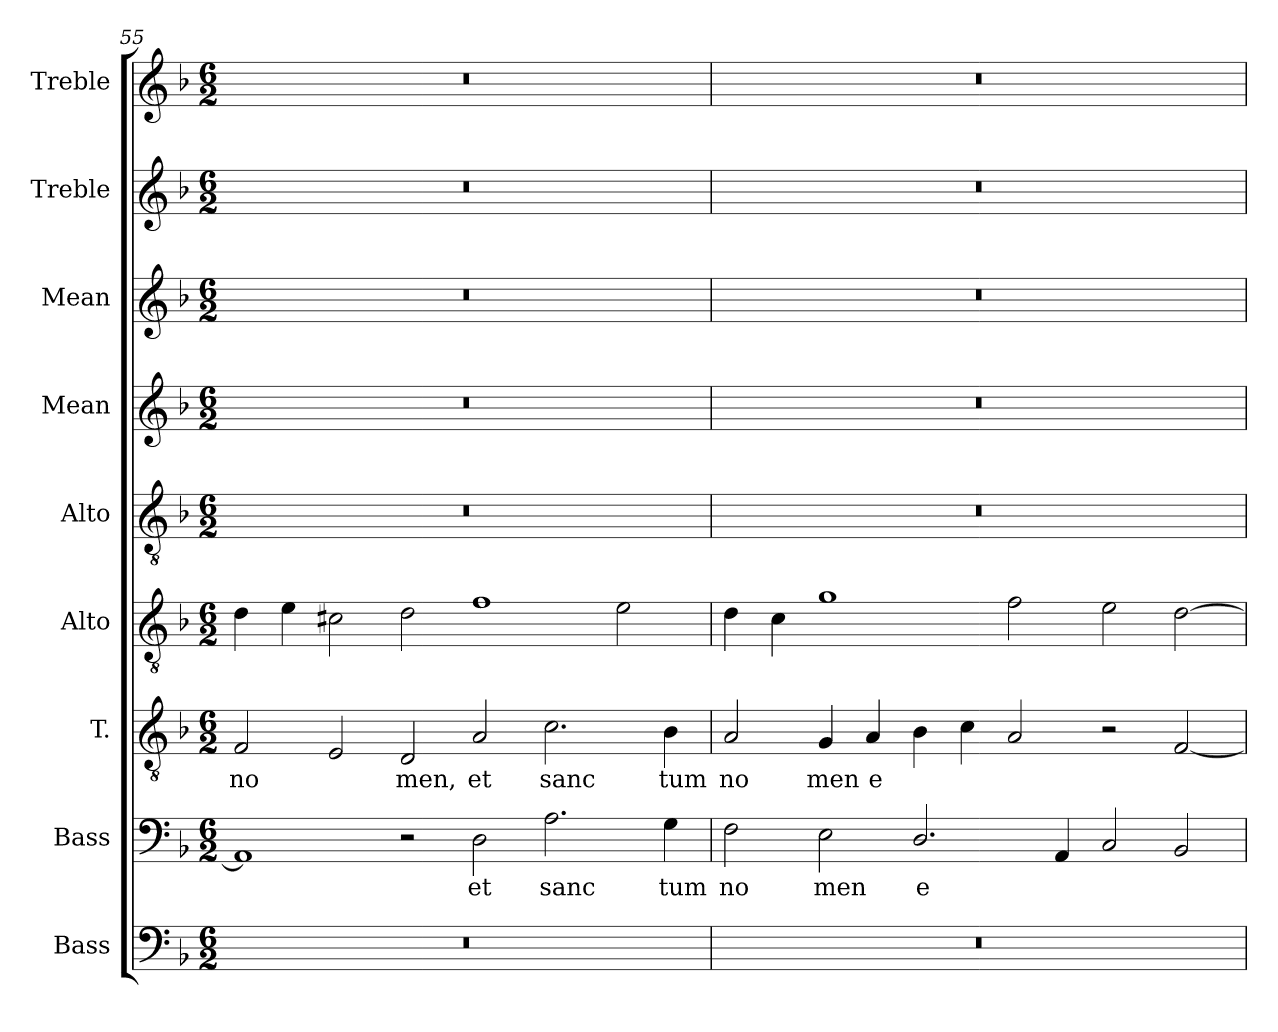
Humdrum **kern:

**kern	**kern	**text	**kern	**text	**kern	**kern	**kern	**kern	**kern	**kern
*part9	*part8	*part8	*part7	*part7	*part6	*part5	*part4	*part3	*part2	*part1
*staff9	*staff8	*staff8	*staff7	*staff7	*staff6	*staff5	*staff4	*staff3	*staff2	*staff1
*I"Bass	*I"Bass	*	*I"T.	*	*I"Alto	*I"Alto	*I"Mean	*I"Mean	*I"Treble	*I"Treble
*I'B.	*I'B.	*	*I'T.	*	*I'A2.	*I'A1.	*I'M.	*I'M.	*I'Tr.	*I'Tr.
*clefF4	*clefF4	*	*clefGv2	*	*clefGv2	*clefGv2	*clefG2	*clefG2	*clefG2	*clefG2
*	*	*	*ITrd7c12	*	*ITrd7c12	*ITrd7c12	*	*	*	*
*k[b-]	*k[b-]	*	*k[b-]	*	*k[b-]	*k[b-]	*k[b-]	*k[b-]	*k[b-]	*k[b-]
*F:	*F:	*	*F:	*	*F:	*F:	*F:	*F:	*F:	*F:
*M6/2	*M6/2	*	*M6/2	*	*M6/2	*M6/2	*M6/2	*M6/2	*M6/2	*M6/2
=55	=55	=55	=55	=55	=55	=55	=55	=55	=55	=55
!LO:N:vis=1	!	!	!	!	!	!	!	!	!	!
!	!	!	!	!LO:LY:b:color=#000000	!	!LO:N:vis=1	!LO:N:vis=1	!LO:N:vis=1	!LO:N:vis=1	!LO:N:vis=1
0.r	1AAi]	.	2FFi/	no	4Di\	0.r	0.r	0.r	0.r	0.r
.	.	.	.	.	4Ei\	.	.	.	.	.
.	.	.	2EEi/	.	2C#Xi\	.	.	.	.	.
!	!	!	!	!LO:LY:b:color=#000000	!	!	!	!	!	!
.	2r	.	2DDi/	men,	2Di\	.	.	.	.	.
!	!	!LO:LY:b:color=#000000	!	!	!	!	!	!	!	!
!	!	!	!	!LO:LY:b:color=#000000	!	!	!	!	!	!
.	2Di\	et	2AAi/	et	1Fi	.	.	.	.	.
!	!	!LO:LY:b:color=#000000	!	!	!	!	!	!	!	!
!	!	!	!	!LO:LY:b:color=#000000	!	!	!	!	!	!
.	2.Ai\	sanc	2.Ci\	sanc	.	.	.	.	.	.
.	.	.	.	.	2Ei\	.	.	.	.	.
!	!	!LO:LY:b:color=#000000	!	!	!	!	!	!	!	!
!	!	!	!	!LO:LY:b:color=#000000	!	!	!	!	!	!
.	4Gi\	tum	4BB-i\	tum	.	.	.	.	.	.
!!LO:PB:g=z
=56	=56	=56	=56	=56	=56	=56	=56	=56	=56	=56
!LO:N:vis=1	!	!	!	!	!	!	!	!	!	!
!	!	!LO:LY:b:color=#000000	!	!	!	!	!	!	!	!
!	!	!	!	!LO:LY:b:color=#000000	!	!LO:N:vis=1	!LO:N:vis=1	!LO:N:vis=1	!LO:N:vis=1	!LO:N:vis=1
0.r	2Fi\	no	2AAi/	no	4Di\	0.r	0.r	0.r	0.r	0.r
.	.	.	.	.	4Ci\	.	.	.	.	.
!	!	!LO:LY:b:color=#000000	!	!	!	!	!	!	!	!
!	!	!	!	!LO:LY:b:color=#000000	!	!	!	!	!	!
.	2Ei\	men	4GGi/	men	1Gi	.	.	.	.	.
!	!	!	!	!LO:LY:b:color=#000000	!	!	!	!	!	!
.	.	.	4AAi/	e	.	.	.	.	.	.
!	!	!LO:LY:b:color=#000000	!	!	!	!	!	!	!	!
.	2.Di/	e	4BB-i\	.	.	.	.	.	.	.
.	.	.	4Ci\	.	.	.	.	.	.	.
.	.	.	2AAi/	.	2Fi\	.	.	.	.	.
.	4AAi/	.	.	.	.	.	.	.	.	.
.	2Ci/	.	2r	.	2Ei\	.	.	.	.	.
.	2BB-i/	.	[<2FFi/	.	[>2Di\	.	.	.	.	.
=	=	=	=	=	=	=	=	=	=	=
*-	*-	*-	*-	*-	*-	*-	*-	*-	*-	*-
